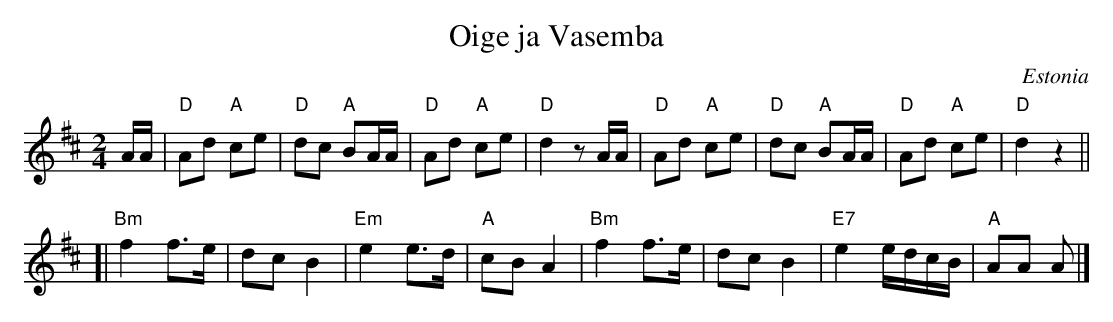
X:1
T: Oige ja Vasemba
O: Estonia
M: 2/4
L: 1/8
K: D
A/A/ \
| "D"Ad "A"ce | "D"dc "A"BA/A/ | "D"Ad "A"ce | "D"d2 zA/A/ \
| "D"Ad "A"ce | "D"dc "A"BA/A/ | "D"Ad "A"ce | "D"d2 z2 ||
[| "Bm"f2 f>e | dc B2 | "Em"e2 e>d | "A"cB A2 \
| "Bm"f2 f>e | dc B2 | "E7"e2 e/d/c/B/ | "A"AA A |]
